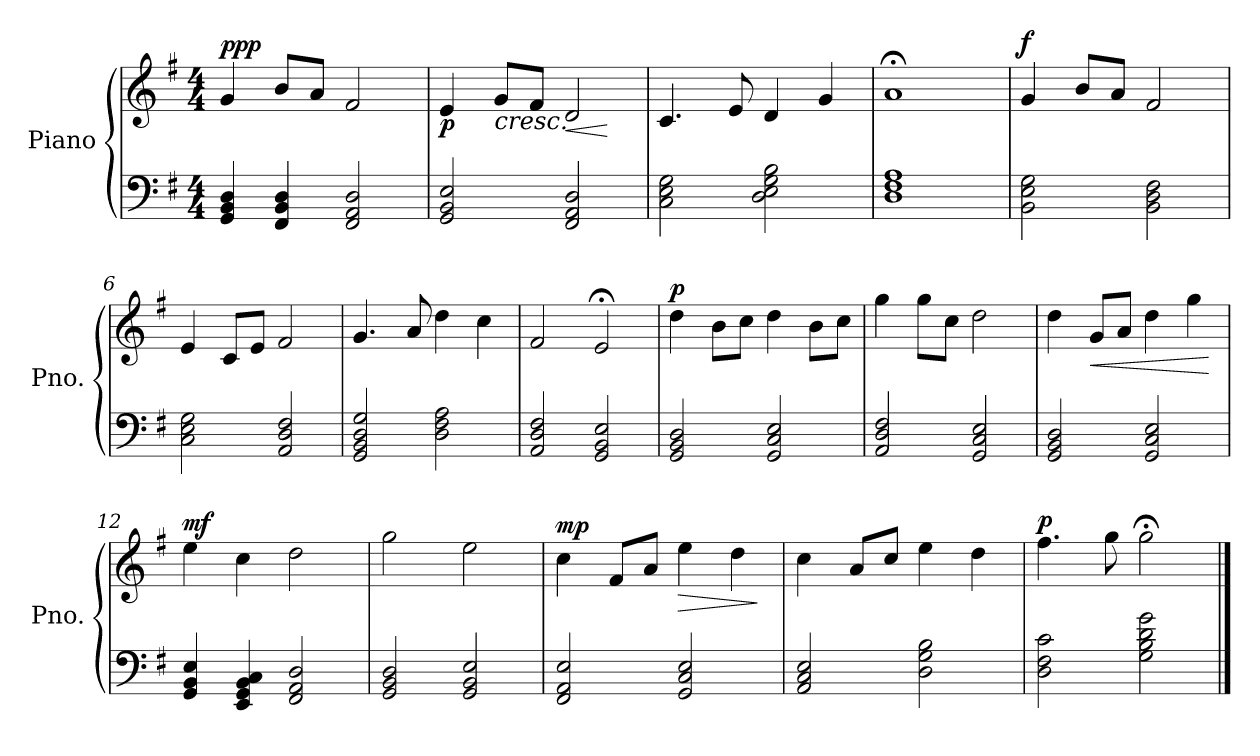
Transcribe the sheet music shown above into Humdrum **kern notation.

**kern	**kern	**dynam
*part1	*part1	*part1
*staff2	*staff1	*staff1/2
*I"Piano	*	*
*I'Pno.	*	*
*clefF4	*clefG2	*
*k[f#]	*k[f#]	*
*G:	*G:	*
*M4/4	*M4/4	*
=1	=1	=1
!	!	!LO:DY:b
!	!	!LO:DY:n=1:a
4GG/ 4BB/ 4D/	4g/	pp p
4FF#/ 4BB/ 4D/	8b/L	.
.	8a/J	.
2FF#/ 2AA/ 2D/	2f#/	.
=2	=2	=2
!	!	!LO:DY:b
2GG/ 2BB/ 2E/	4e/	p
!	!	!LO:HP:b
.	8g/L	<
.	8f#/J	.
!	!	!LO:HP:b
2FF#/ 2AA/ 2D/	2d/	<
.	.	[ [
=3	=3	=3
2C\ 2E\ 2G\	4.c/	.
.	8e/	.
2D\ 2E\ 2G\ 2B\	4d/	.
.	4g/	.
=4	=4	=4
1D 1F# 1A	1a;<	.
!!LO:LB:g=z
=5	=5	=5
!	!	!LO:DY:a
2BB\ 2E\ 2G\	4g/	f
.	8b/L	.
.	8a/J	.
2BB\ 2D\ 2F#\	2f#/	.
=6	=6	=6
2C\ 2E\ 2G\	4e/	.
.	8c/L	.
.	8e/J	.
2AA/ 2D/ 2F#/	2f#/	.
=7	=7	=7
2GG/ 2BB/ 2D/ 2G/	4.g/	.
.	8a/	.
2D\ 2F#\ 2A\	4dd\	.
.	4cc\	.
=8	=8	=8
2AA/ 2D/ 2F#/	2f#/	.
2GG/ 2BB/ 2E/	2e;</	.
!!LO:LB:g=z
=9	=9	=9
!	!	!LO:DY:a
2GG/ 2BB/ 2D/	4dd\	p
.	8b\L	.
.	8cc\J	.
2GG/ 2C/ 2E/	4dd\	.
.	8b\L	.
.	8cc\J	.
=10	=10	=10
2AA/ 2D/ 2F#/	4gg\	.
.	8gg\L	.
.	8cc\J	.
2GG/ 2C/ 2E/	2dd\	.
=11	=11	=11
2GG/ 2BB/ 2D/	4dd\	.
!	!	!LO:HP:b
.	8g/L	<
.	8a/J	.
2GG/ 2C/ 2E/	4dd\	.
.	4gg\	.
.	.	[
=12	=12	=12
!	!	!LO:DY:a
4GG/ 4BB/ 4E/	4ee\	mf
4EE/ 4GG/ 4BB/ 4C/	4cc\	.
2FF#/ 2AA/ 2D/	2dd\	.
!!LO:LB:g=z
=13	=13	=13
2GG/ 2BB/ 2D/	2gg\	.
2GG/ 2BB/ 2E/	2ee\	.
=14	=14	=14
!	!	!LO:DY:a
2FF#/ 2AA/ 2E/	4cc\	mp
.	8f#/L	.
.	8a/J	.
!	!	!LO:HP:b
2GG/ 2C/ 2E/	4ee\	>
.	4dd\	.
.	.	]
=15	=15	=15
2AA/ 2C/ 2E/	4cc\	.
.	8a/L	.
.	8cc/J	.
2D\ 2G\ 2B\	4ee\	.
.	4dd\	.
=16	=16	=16
!	!	!LO:DY:a
2D\ 2F#\ 2c\	4.ff#\	p
.	8gg\	.
2G\ 2B\ 2d\ 2g\	2gg;<\	.
==	==	==
*-	*-	*-
